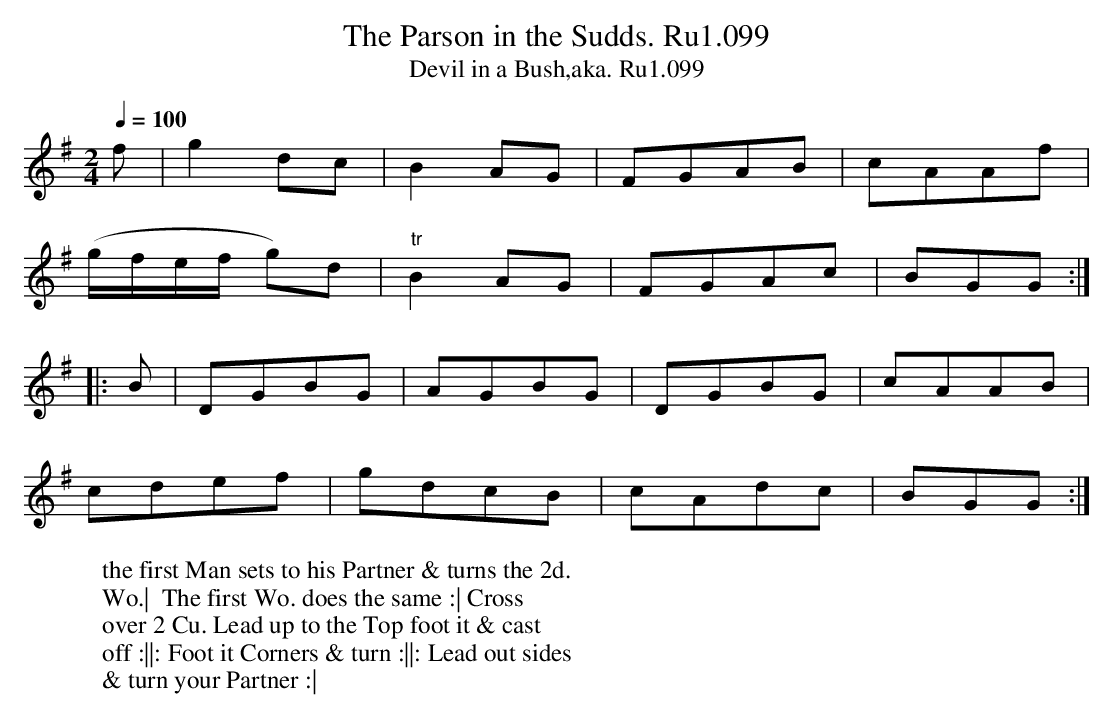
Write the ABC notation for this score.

X:1
T:Parson in the Sudds. Ru1.099, The
T:Devil in a Bush,aka. Ru1.099
M:2/4
L:1/8
Q:1/4=100
K:G
f|g2dc|B2AG|FGAB|cAAf|
(g/f/e/f/ g)d|"tr"B2AG|FGAc|BGG:|
|:B|DGBG|AGBG|DGBG|cAAB|
cdef|gdcB|cAdc|BGG:|
W:the first Man sets to his Partner & turns the 2d.
W:Wo.|  The first Wo. does the same :| Cross
W:over 2 Cu. Lead up to the Top foot it & cast
W:off :||: Foot it Corners & turn :||: Lead out sides
W:& turn your Partner :|
